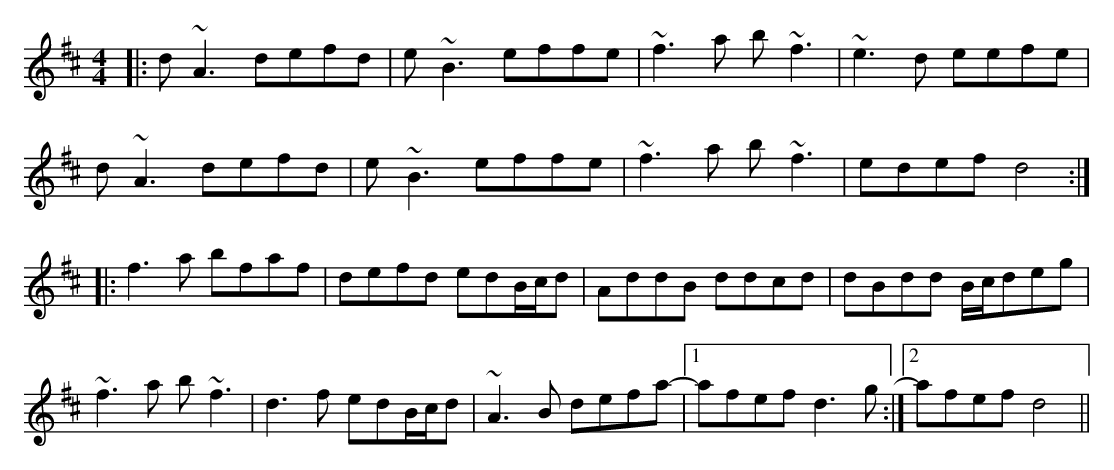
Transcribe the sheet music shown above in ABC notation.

X:1
M:4/4
K:D
|:d ~A3 defd|e ~B3 effe|~f3 a b ~f3|~e3 d eefe|
d ~A3 defd|e ~B3 effe|~f3 a b ~f3|edef d4:|
|:f3a bfaf|defd edB/c/d|AddB ddcd|dBdd B/c/deg|
~f3 a b ~f3|d3 f edB/c/d|~A3B defa-|1 afef d3 g:|2 afef d4||
